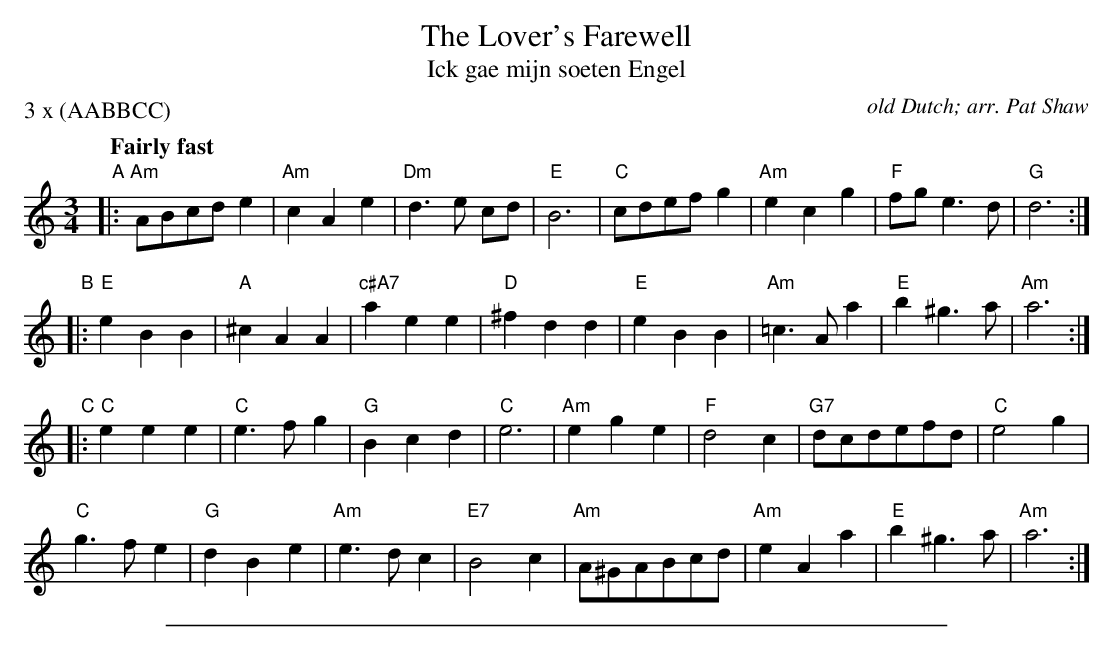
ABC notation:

X:1
T: The Lover's Farewell
T: Ick gae mijn soeten Engel
C: old Dutch; arr. Pat Shaw
P: 3 x (AABBCC)
Q: "Fairly fast"
M: 3/4
L: 1/8
K: Am
"A"|: "Am"ABcde2 | "Am"c2A2e2 | "Dm"d3e cd | "E"B6 |\
"C"cdefg2 | "Am"e2c2g2 | "F"fge3d | "G"d6 :|
"B"|: "E"e2B2B2 | "A"^c2A2A2 | "c#A7"a2e2e2 | "D"^f2d2d2 |\
"E"e2B2B2 | "Am"=c3Aa2 | "E"b2^g3a | "Am"a6 :|
"C"|: "C"e2e2e2 | "C"e3fg2 | "G"B2c2d2 | "C"e6 |\
"Am"e2g2e2 | "F"d4c2 | "G7"dcdefd | "C"e4g2 |
"C"g3fe2 | "G"d2B2e2 | "Am"e3dc2 | "E7"B4c2 |\
"Am"A^GABcd | "Am"e2A2a2 | "E"b2^g3a | "Am"a6 :|
